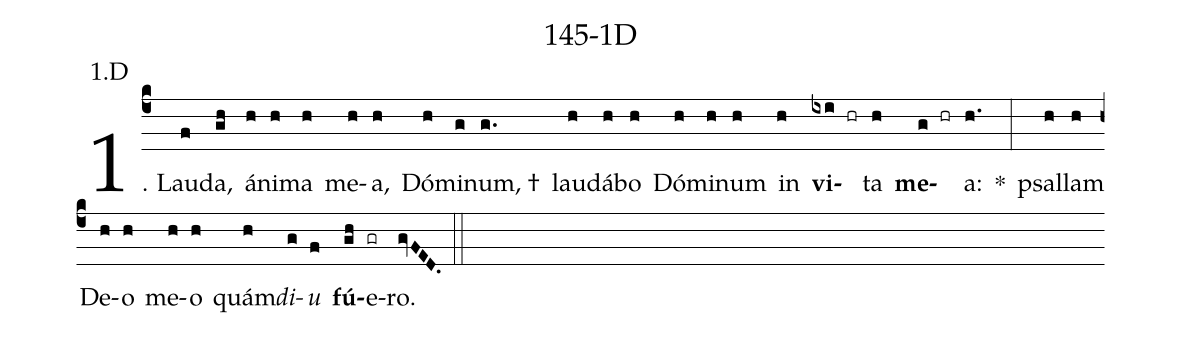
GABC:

name: 145-1D;
annotation: 1.D;
%%
(c4)1. Lau(f)da,(gh) á(h)ni(h)ma(h) me(h)a,(h) Dó(h)mi(g)num, †(g.) lau(h)dá(h)bo(h) Dó(h)mi(h)num(h) in(h) <b>vi</b>(ixi hr)ta(h) <b>me</b>(g hr)a:(h.) *(:) psal(h)lam(h) De(h)o(h) me(h)o(h) quám(h)<i>di</i>(g)<i>u</i>(f) <b>fú</b>(gh)e(gr)ro.(gvFED.) (::)
